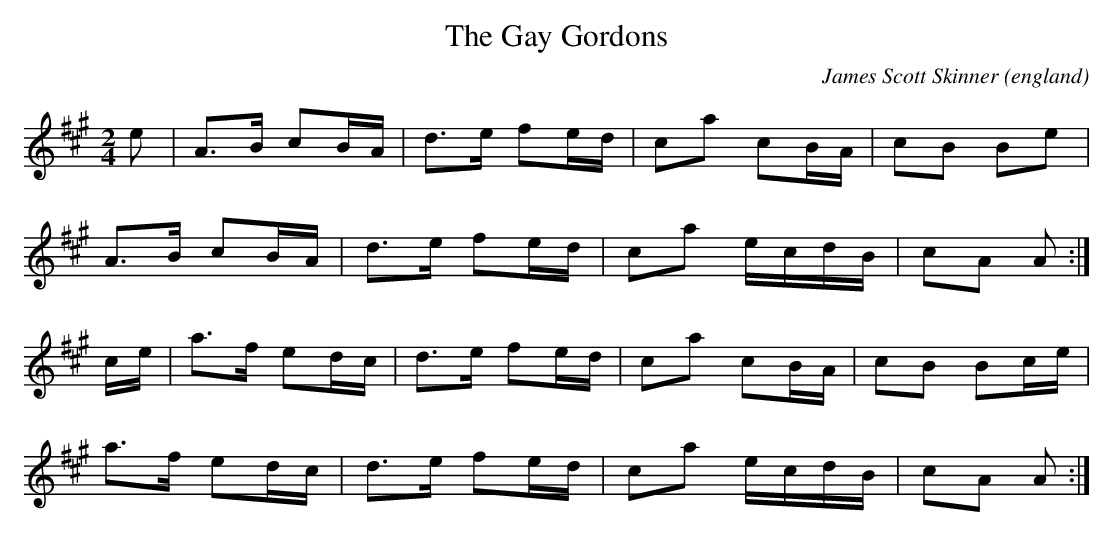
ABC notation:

X:1
T:Gay Gordons, The
O:england
C:James Scott Skinner
M:2/4
L:1/8
K:A
e|A>B cB/A/|d>e fe/d/|ca cB/A/|cB Be|
A>B cB/A/|d>e fe/d/|ca e/c/d/B/|cA A:|]
c/e/|a>f ed/c/|d>e fe/d/|ca cB/A/|cB Bc/e/|
a>f ed/c/|d>e fe/d/|ca e/c/d/B/|cA A:|]
